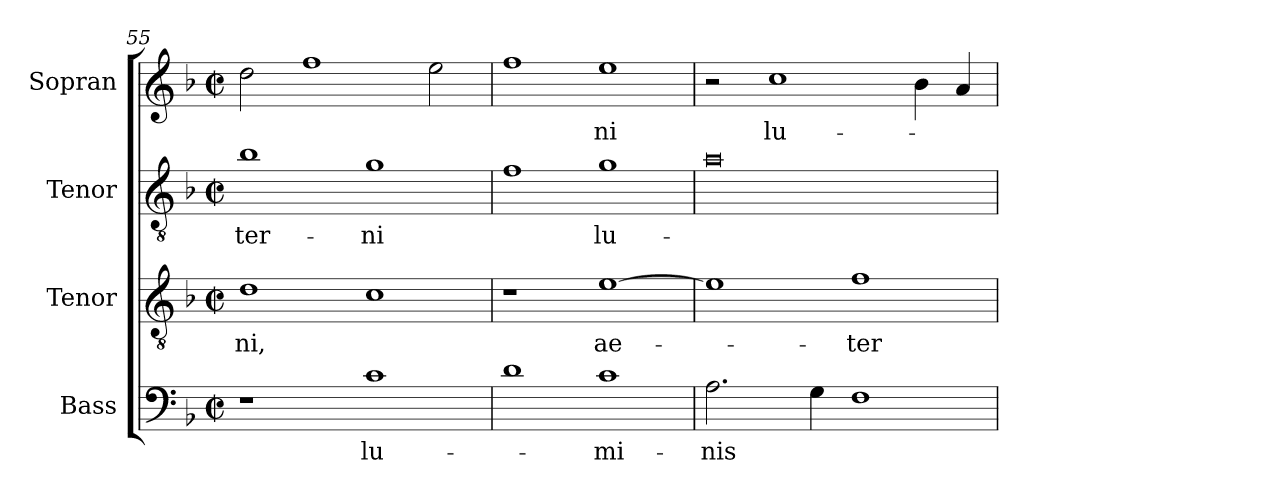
**kern	**text	**kern	**text	**kern	**text	**kern	**text
*part4	*part4	*part3	*part3	*part2	*part2	*part1	*part1
*staff4	*staff4	*staff3	*staff3	*staff2	*staff2	*staff1	*staff1
*I"Bass	*	*I"Tenor	*	*I"Tenor	*	*I"Sopran	*
*	*	*I'Tenor	*	*	*	*	*
*clefF4	*	*clefGv2	*	*clefGv2	*	*clefG2	*
*	*	*ITrd7c12	*	*ITrd7c12	*	*	*
*k[b-]	*	*k[b-]	*	*k[b-]	*	*k[b-]	*
*F:	*	*F:	*	*F:	*	*F:	*
*M2/2	*	*M2/2	*	*M2/2	*	*M2/2	*
*met(c|)	*	*met(c|)	*	*met(c|)	*	*met(c|)	*
=55	=55	=55	=55	=55	=55	=55	=55
!	!	!	!LO:LY:b:color=#000000	!	!	!	!
!	!	!	!	!	!LO:LY:b:color=#000000	!	!
1r	.	1Di	-ni,	1B-i	-ter-	2ddi\	.
.	.	.	.	.	.	1ffi	.
!	!LO:LY:b:color=#000000	!	!	!	!	!	!
!	!	!	!	!	!LO:LY:b:color=#000000	!	!
1ci	lu-	1Ci	.	1Gi	-ni	.	.
.	.	.	.	.	.	2eei\	.
!!LO:LB:g=z
=56	=56	=56	=56	=56	=56	=56	=56
1di	.	1r	.	1Fi	.	1ffi	.
!	!LO:LY:b:color=#000000	!	!	!	!	!	!
!	!	!	!LO:LY:b:color=#000000	!	!	!	!
!	!	!	!	!	!LO:LY:b:color=#000000	!	!
!	!	!	!	!	!	!	!LO:LY:b:color=#000000
1ci	-mi-	[>1Ei	ae-	1Gi	lu-	1eei	-ni
=57	=57	=57	=57	=57	=57	=57	=57
!	!LO:LY:b:color=#000000	!	!	!	!	!	!
2.Ai\	-nis	1Ei]	.	0Ai	.	2r	.
!	!	!	!	!	!	!	!LO:LY:b:color=#000000
.	.	.	.	.	.	1cci	lu-
4Gi\	.	.	.	.	.	.	.
!	!	!	!LO:LY:b:color=#000000	!	!	!	!
1Fi	.	1Fi	-ter-	.	.	.	.
.	.	.	.	.	.	4b-i\	.
.	.	.	.	.	.	4ai/	.
=	=	=	=	=	=	=	=
*-	*-	*-	*-	*-	*-	*-	*-
